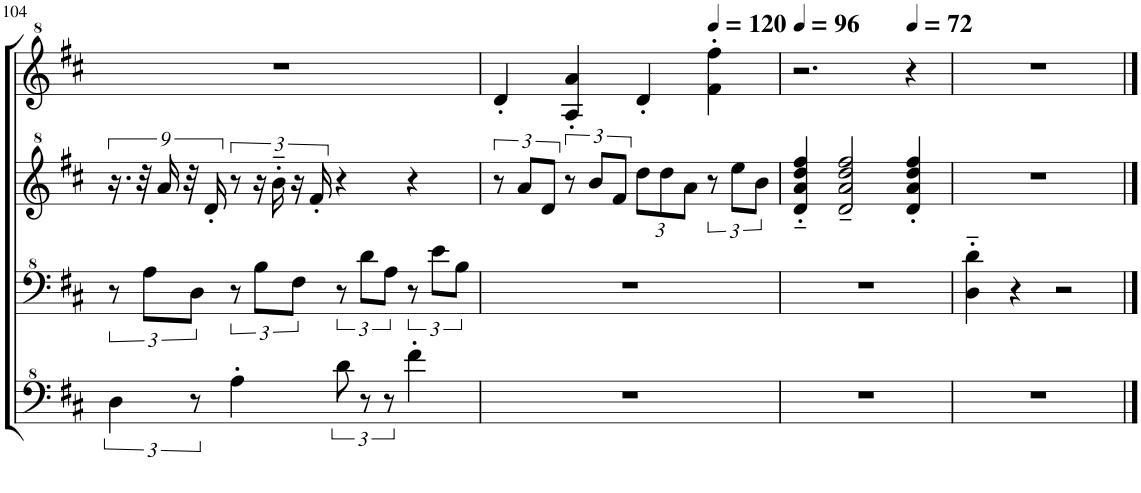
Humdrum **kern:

**kern	**kern	**kern	**kern
*part1	*part1	*part1	*part1
*staff4	*staff3	*staff2	*staff1
*I"Model III	*	*	*
!!LO:PB:g=z
*clefF^4	*clefF^4	*clefG^2	*clefG^2
*k[f#c#]	*k[f#c#]	*k[f#c#]	*k[f#c#]
*M4/4	*M4/4	*M4/4	*M4/4
=104	=104	=104	=104
6d\	12r	18.r	1r
.	12a\L	36r	.
.	.	18aa/	.
12r	12d\J	36r	.
.	.	18dd'/	.
4a'\	12r	12r	.
.	12b\L	24r	.
.	.	24bb'~\	.
.	12f#\J	24r	.
.	.	24ff#'/	.
12dd\	12r	4r	.
12r	12dd\L	.	.
12r	12a\J	.	.
4ff#'\	12r	4r	.
.	12ee\L	.	.
.	12b\J	.	.
=105	=105	=105	=105
1r	1r	12r	4dd'/
.	.	12aa/L	.
.	.	12dd/J	.
.	.	12r	4a/' 4aa/'
.	.	12bb/L	.
.	.	12ff#/J	.
*	*	*Xbrackettup	*
.	.	12ddd\L	4dd'/
.	.	12ddd\	.
.	.	12aa\J	.
*	*	*brackettup	*
*	*	*	*MM120
.	.	12r	4ff#\' 4fff#\'
.	.	12eee\L	.
.	.	12bb\J	.
=106	=106	=106	=106
*	*	*	*MM96
1r	1r	4dd/'~ 4aa/'~ 4ddd/'~ 4fff#/'~	2.r
.	.	2dd/~ 2aa/~ 2ddd/~ 2fff#/~	.
*	*	*	*MM72
.	.	4dd/' 4aa/' 4ddd/' 4fff#/'	4r
=107	=107	=107	=107
1r	4d\'~ 4dd\'~	1r	1r
.	4r	.	.
.	2r	.	.
==	==	==	==
*-	*-	*-	*-
